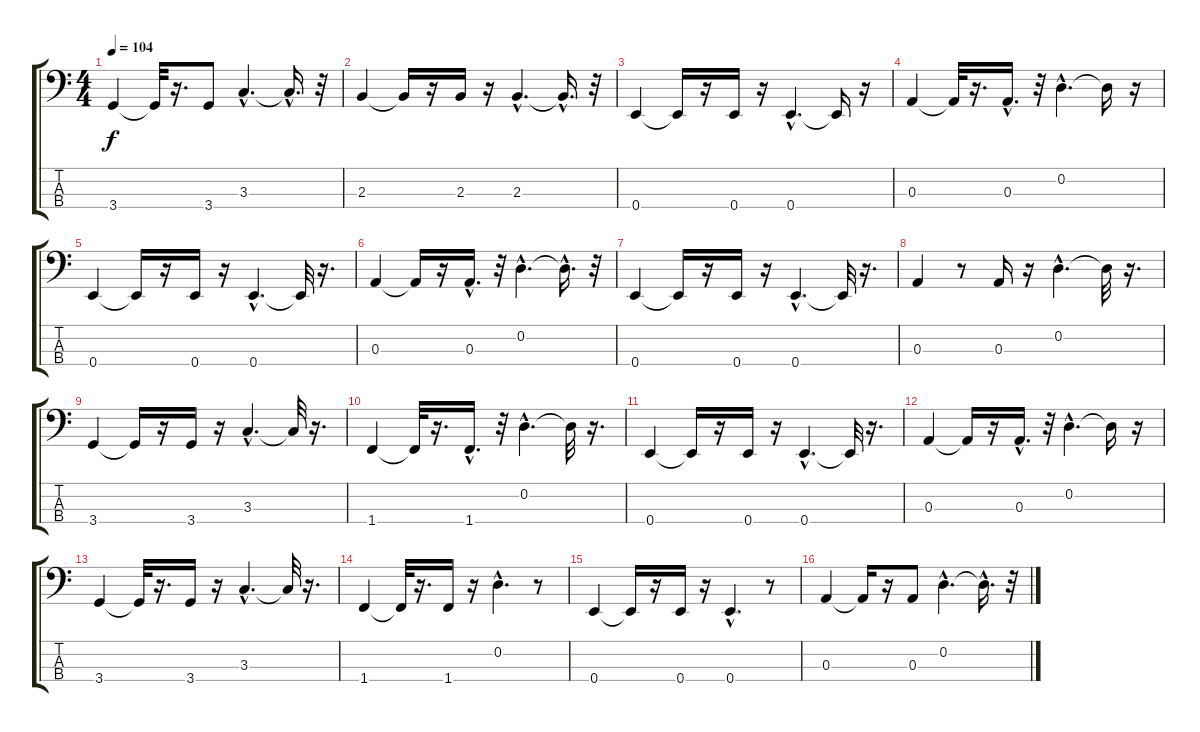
\track "" {instrument electricbassfinger}
\staff {score tabs}
\tuning (G2 D2 A1 E1) {hide}
\ts (4 4)
\tempo 104
\clef f4
\ks c
3.4.4{dy f} 3.4{t}.32 r.16{d} 3.4.8 3.3{hac}.4{d} 3.3{hac t}.16{d} r.32 |
2.3.4 2.3{t}.16 r.16 2.3.16 r.16 2.3{hac}.4{d} 2.3{hac t}.16{d} r.32 |
0.4.4 0.4{t}.16 r.16 0.4.16 r.16 0.4{hac}.4{d} 0.4{t}.16 r.16 |
0.3.4 0.3{t}.32 r.16{d} 0.3{hac}.16{d} r.32 0.2{hac}.4{d} 0.2{t}.16 r.16 |
0.4.4 0.4{t}.16 r.16 0.4.16 r.16 0.4{hac}.4{d} 0.4{t}.32 r.16{d} |
0.3.4 0.3{t}.16 r.16 0.3{hac}.16{d} r.32 0.2{hac}.4{d} 0.2{hac t}.16{d} r.32 |
0.4.4 0.4{t}.16 r.16 0.4.16 r.16 0.4{hac}.4{d} 0.4{t}.32 r.16{d} |
0.3.4 r.8 0.3.16 r.16 0.2{hac}.4{d} 0.2{t}.32 r.16{d} |
3.4.4 3.4{t}.16 r.16 3.4.16 r.16 3.3{hac}.4{d} 3.3{t}.32 r.16{d} |
1.4.4 1.4{t}.32 r.16{d} 1.4{hac}.16{d} r.32 0.2{hac}.4{d} 0.2{t}.32 r.16{d} |
0.4.4 0.4{t}.16 r.16 0.4.16 r.16 0.4{hac}.4{d} 0.4{t}.32 r.16{d} |
0.3.4 0.3{t}.16 r.16 0.3{hac}.16{d} r.32 0.2{hac}.4{d} 0.2{t}.16 r.16 |
3.4.4 3.4{t}.32 r.16{d} 3.4.16 r.16 3.3{hac}.4{d} 3.3{t}.32 r.16{d} |
1.4.4 1.4{t}.32 r.16{d} 1.4.16 r.16 0.2{hac}.4{d} r.8 |
0.4.4 0.4{t}.16 r.16 0.4.16 r.16 0.4{hac}.4{d} r.8 |
0.3.4 0.3{t}.16 r.16 0.3.8 0.2{hac}.4{d} 0.2{hac t}.16{d} r.32
